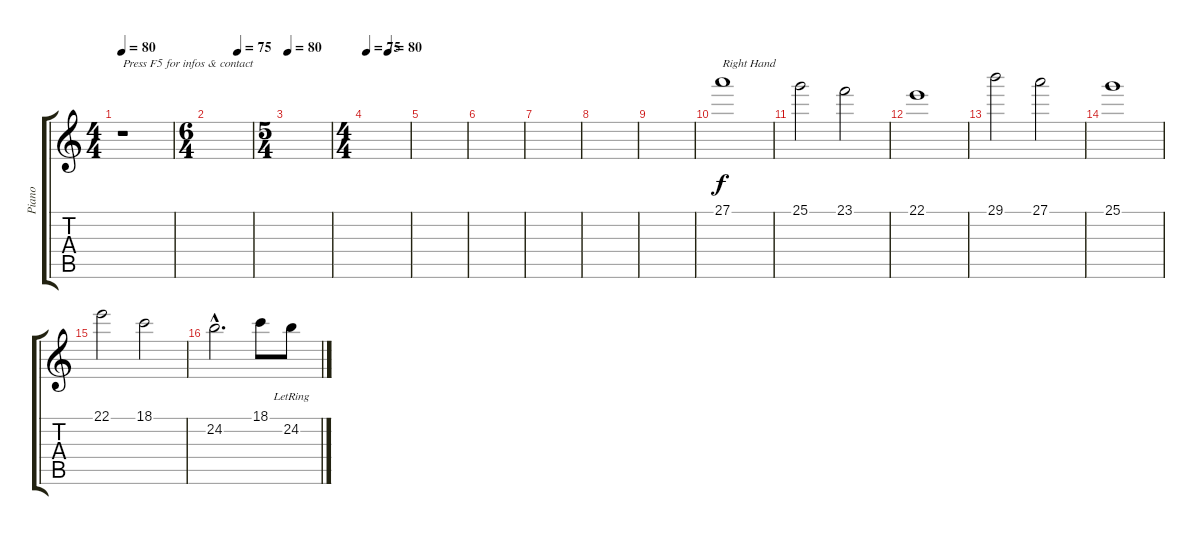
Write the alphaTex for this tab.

\track ("Piano" "Piano") {instrument acousticgrandpiano}
\staff {score tabs}
\tuning (Gb4 B3 G3 D3 A2 E2) {hide}
\ts (4 4)
\section ("" "")
\tempo 80
\clef g2
\ks c
r.1{txt "Press F5 for infos & contact" dy f instrument acousticgrandpiano} |
\ts (6 4)
\tempo (75 0.6666666666666666)
|
\ts (5 4)
\tempo 80
|
\ts (4 4)
\tempo 75
\tempo (80 0.5)
|
|
|
|
|
|
\section ("" "")
27.1.1{txt "Right Hand"} |
25.1.2 23.1.2 |
22.1.1 |
29.1.2 27.1.2 |
25.1.1 |
22.1.2 18.1.2 |
24.2{hac}.2{d} 18.1.8 24.2{lr}.8
